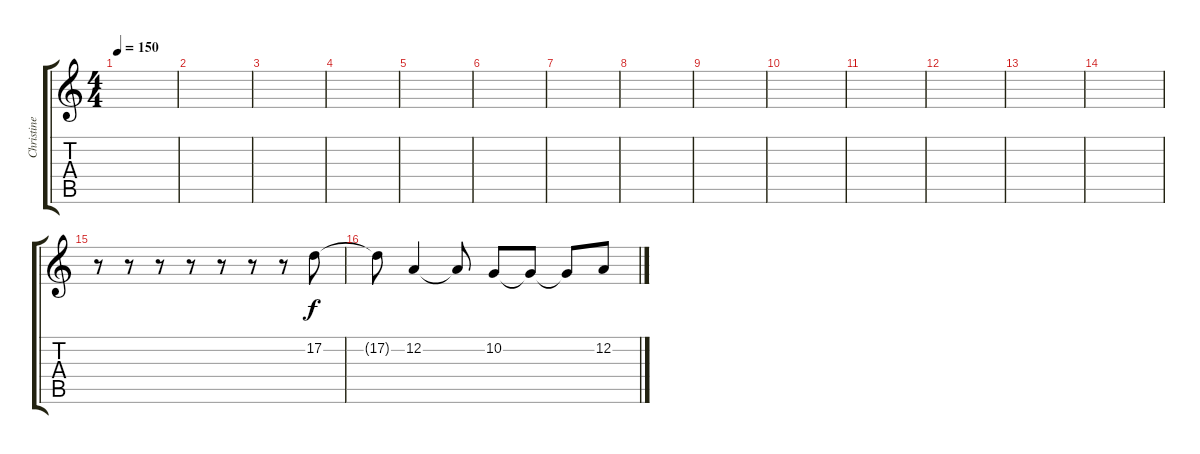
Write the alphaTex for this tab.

\track ("Christine S." "Christine ") {instrument electricgrandpiano}
\staff {score tabs}
\tuning (D4 A3 F3 C3 G2 D2) {hide}
\ts (4 4)
\tempo 150
\clef g2
\ks c
|
|
|
|
|
|
|
|
|
|
|
|
|
|
r.8 r.8 r.8 r.8 r.8 r.8 r.8 17.2.8 |
17.2{t}.8 12.2.4 12.2{t}.8 10.2.8 10.2{t}.8 10.2{t}.8 12.2.8
